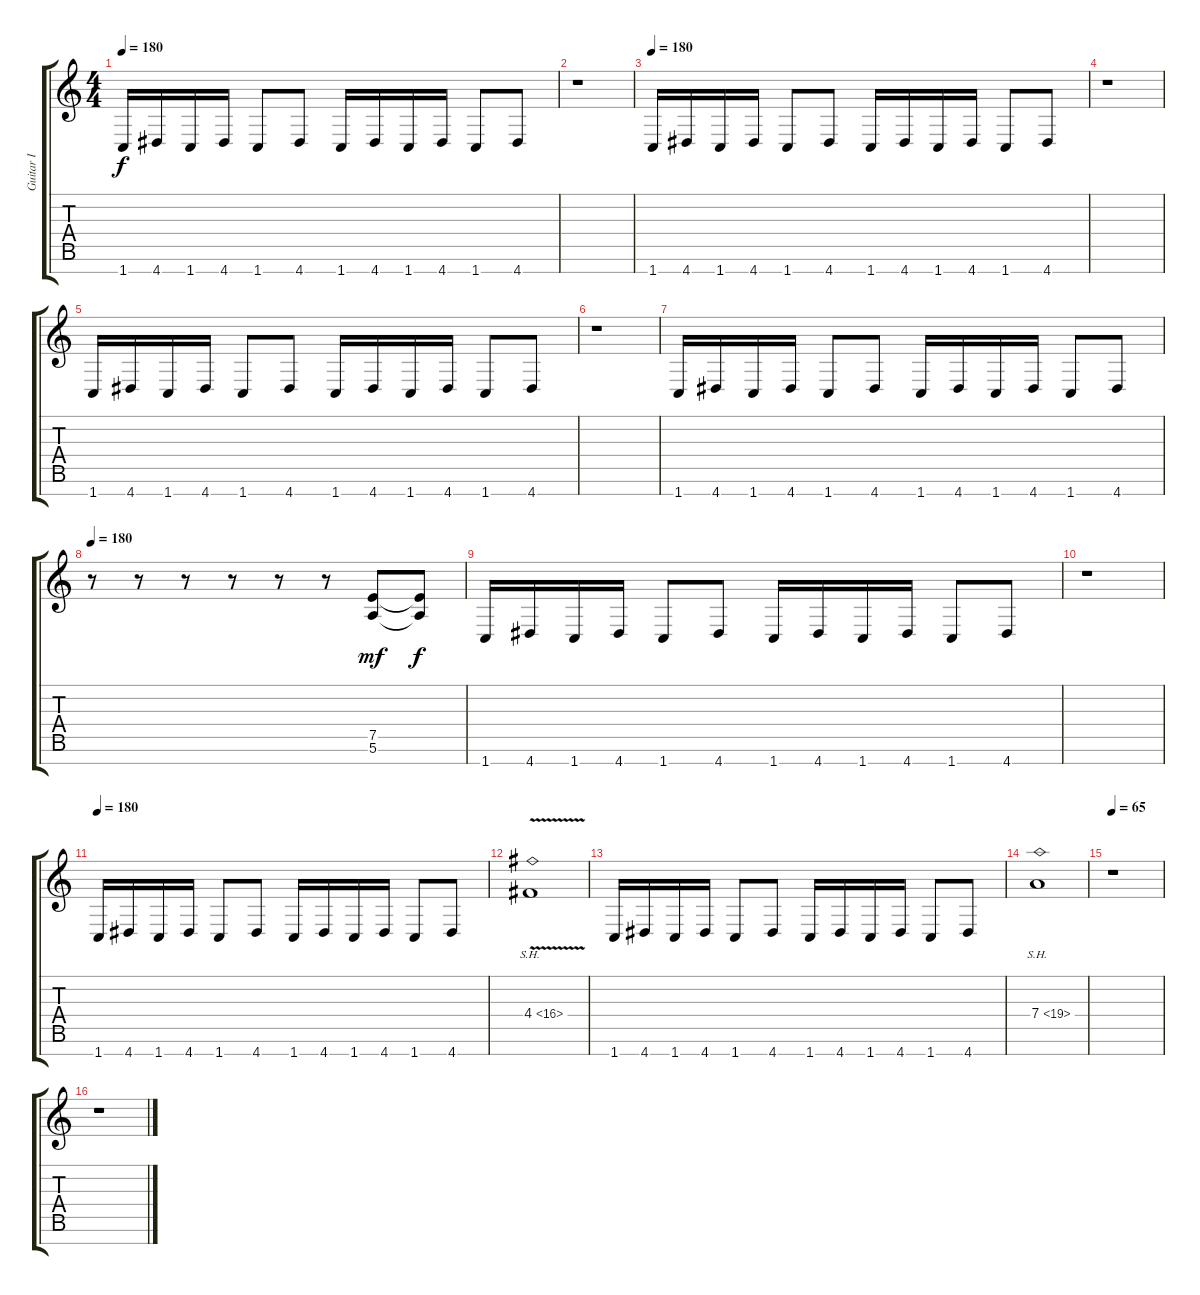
\track ("Guitar I" "Guitar I") {instrument distortionguitar}
\staff {score tabs}
\tuning (E4 B3 G3 D3 A2 E2 B1) {hide}
\ts (4 4)
\tempo 180
\clef g2
\ks c
1.7.16{dy f balance 16} 4.7.16 1.7.16 4.7.16 1.7.8 4.7.8 1.7.16{balance 0} 4.7.16 1.7.16 4.7.16 1.7.8 4.7.8 |
r.1 |
\tempo 180
1.7.16{balance 16} 4.7.16 1.7.16 4.7.16 1.7.8 4.7.8 1.7.16 4.7.16 1.7.16 4.7.16 1.7.8 4.7.8 |
r.1 |
1.7.16 4.7.16 1.7.16 4.7.16 1.7.8 4.7.8 1.7.16 4.7.16 1.7.16 4.7.16 1.7.8 4.7.8 |
r.1 |
1.7.16 4.7.16 1.7.16 4.7.16 1.7.8 4.7.8 1.7.16 4.7.16 1.7.16 4.7.16 1.7.8 4.7.8 |
\tempo 180
r.8{instrument guitarharmonics} r.8 r.8 r.8 r.8 r.8 (7.5 5.6).8{dy mf} (7.5{t} 5.6{t}).8{dy f} |
1.7.16{instrument distortionguitar} 4.7.16 1.7.16 4.7.16 1.7.8 4.7.8 1.7.16 4.7.16 1.7.16 4.7.16 1.7.8 4.7.8 |
r.1 |
\tempo 180
1.7.16 4.7.16 1.7.16 4.7.16 1.7.8 4.7.8 1.7.16 4.7.16 1.7.16 4.7.16 1.7.8 4.7.8 |
4.4{sh 12 v}.1 |
1.7.16 4.7.16 1.7.16 4.7.16 1.7.8 4.7.8 1.7.16 4.7.16 1.7.16 4.7.16 1.7.8 4.7.8 |
7.4{sh 12}.1 |
\tempo 65
r.1 |
r.1
